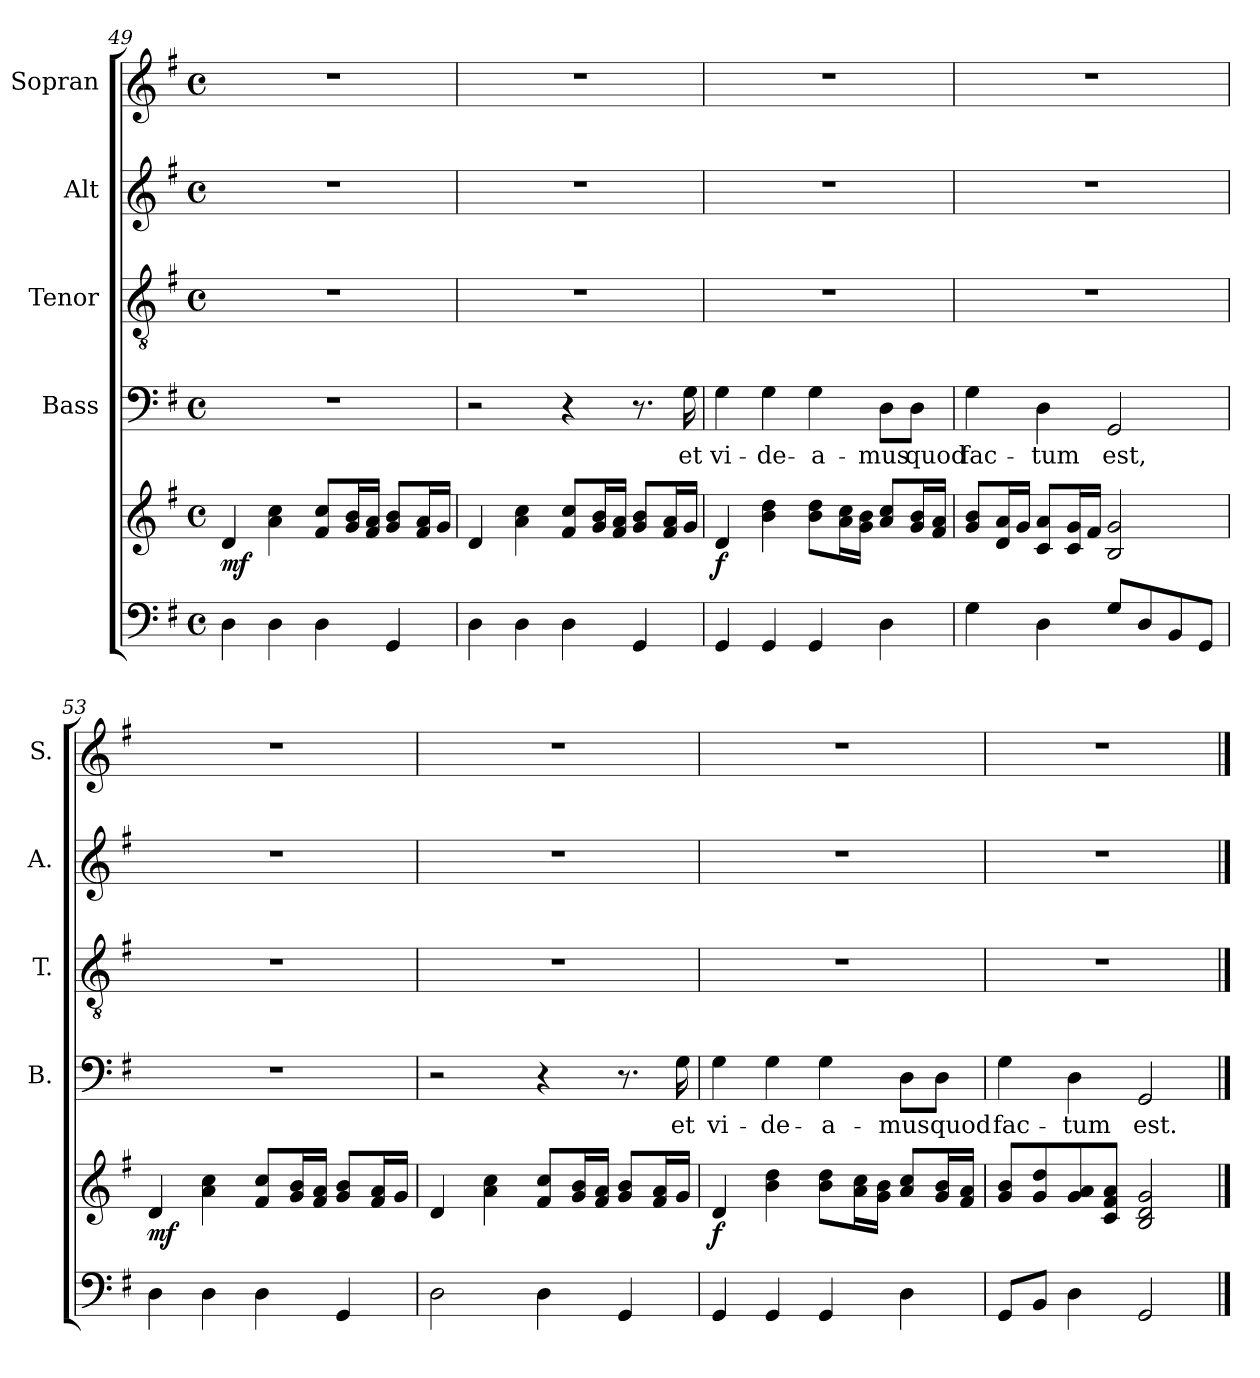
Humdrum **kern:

**kern	**kern	**dynam	**kern	**text	**kern	**kern	**kern
*part5	*part5	*part5	*part4	*part4	*part3	*part2	*part1
*staff6	*staff5	*staff5/6	*staff4	*staff4	*staff3	*staff2	*staff1
*	*	*	*I"Bass	*	*I"Tenor	*I"Alt	*I"Sopran
*	*	*	*I'B.	*	*I'T.	*I'A.	*I'S.
*clefF4	*clefG2	*	*clefF4	*	*clefGv2	*clefG2	*clefG2
*k[f#]	*k[f#]	*	*k[f#]	*	*k[f#]	*k[f#]	*k[f#]
*G:	*G:	*	*G:	*	*G:	*G:	*G:
*M4/4	*M4/4	*	*M4/4	*	*M4/4	*M4/4	*M4/4
*met(c)	*met(c)	*	*met(c)	*	*met(c)	*met(c)	*met(c)
=49	=49	=49	=49	=49	=49	=49	=49
!	!	!LO:DY:b	!	!	!	!	!
4D\	4d/	mf	1r	.	1r	1r	1r
4D\	4a\ 4cc\	.	.	.	.	.	.
4D\	8f#/ 8cc/L	.	.	.	.	.	.
.	16g/ 16b/L	.	.	.	.	.	.
.	16f#/ 16a/JJ	.	.	.	.	.	.
4GG/	8g/ 8b/L	.	.	.	.	.	.
.	16f#/ 16a/L	.	.	.	.	.	.
.	16g/JJ	.	.	.	.	.	.
=50	=50	=50	=50	=50	=50	=50	=50
4D\	4d/	.	2r	.	1r	1r	1r
4D\	4a\ 4cc\	.	.	.	.	.	.
4D\	8f#/ 8cc/L	.	4r	.	.	.	.
.	16g/ 16b/L	.	.	.	.	.	.
.	16f#/ 16a/JJ	.	.	.	.	.	.
4GG/	8g/ 8b/L	.	8.r	.	.	.	.
.	16f#/ 16a/L	.	.	.	.	.	.
!	!	!	!	!LO:LY:b	!	!	!
.	16g/JJ	.	16G\	et	.	.	.
=51	=51	=51	=51	=51	=51	=51	=51
!	!	!LO:DY:b	!	!LO:LY:b	!	!	!
4GG/	4d/	f	4G\	vi-	1r	1r	1r
!	!	!	!	!LO:LY:b	!	!	!
4GG/	4b\ 4dd\	.	4G\	-de-	.	.	.
!	!	!	!	!LO:LY:b	!	!	!
4GG/	8b\ 8dd\L	.	4G\	-a-	.	.	.
.	16a\ 16cc\L	.	.	.	.	.	.
.	16g\ 16b\JJ	.	.	.	.	.	.
!	!	!	!	!LO:LY:b	!	!	!
4D\	8a/ 8cc/L	.	8D\L	-mus	.	.	.
!	!	!	!	!LO:LY:b	!	!	!
.	16g/ 16b/L	.	8D\J	quod	.	.	.
.	16f#/ 16a/JJ	.	.	.	.	.	.
!!LO:LB:g=z
=52	=52	=52	=52	=52	=52	=52	=52
!	!	!	!	!LO:LY:b	!	!	!
4G\	8g/ 8b/L	.	4G\	fac-	1r	1r	1r
.	16d/ 16a/L	.	.	.	.	.	.
.	16g/JJ	.	.	.	.	.	.
!	!	!	!	!LO:LY:b	!	!	!
4D\	8c/ 8a/L	.	4D\	-tum	.	.	.
.	16c/ 16g/L	.	.	.	.	.	.
.	16f#/JJ	.	.	.	.	.	.
!	!	!	!	!LO:LY:b	!	!	!
8G/L	2B/ 2g/	.	2GG/	est,	.	.	.
8D/	.	.	.	.	.	.	.
8BB/	.	.	.	.	.	.	.
8GG/J	.	.	.	.	.	.	.
=53	=53	=53	=53	=53	=53	=53	=53
!	!	!LO:DY:b	!	!	!	!	!
4D\	4d/	mf	1r	.	1r	1r	1r
4D\	4a\ 4cc\	.	.	.	.	.	.
4D\	8f#/ 8cc/L	.	.	.	.	.	.
.	16g/ 16b/L	.	.	.	.	.	.
.	16f#/ 16a/JJ	.	.	.	.	.	.
4GG/	8g/ 8b/L	.	.	.	.	.	.
.	16f#/ 16a/L	.	.	.	.	.	.
.	16g/JJ	.	.	.	.	.	.
=54	=54	=54	=54	=54	=54	=54	=54
2D\	4d/	.	2r	.	1r	1r	1r
.	4a\ 4cc\	.	.	.	.	.	.
4D\	8f#/ 8cc/L	.	4r	.	.	.	.
.	16g/ 16b/L	.	.	.	.	.	.
.	16f#/ 16a/JJ	.	.	.	.	.	.
4GG/	8g/ 8b/L	.	8.r	.	.	.	.
.	16f#/ 16a/L	.	.	.	.	.	.
!	!	!	!	!LO:LY:b	!	!	!
.	16g/JJ	.	16G\	et	.	.	.
=55	=55	=55	=55	=55	=55	=55	=55
!	!	!LO:DY:b	!	!LO:LY:b	!	!	!
4GG/	4d/	f	4G\	vi-	1r	1r	1r
!	!	!	!	!LO:LY:b	!	!	!
4GG/	4b\ 4dd\	.	4G\	-de-	.	.	.
!	!	!	!	!LO:LY:b	!	!	!
4GG/	8b\ 8dd\L	.	4G\	-a-	.	.	.
.	16a\ 16cc\L	.	.	.	.	.	.
.	16g\ 16b\JJ	.	.	.	.	.	.
!	!	!	!	!LO:LY:b	!	!	!
4D\	8a/ 8cc/L	.	8D\L	-mus	.	.	.
!	!	!	!	!LO:LY:b	!	!	!
.	16g/ 16b/L	.	8D\J	quod	.	.	.
.	16f#/ 16a/JJ	.	.	.	.	.	.
=56	=56	=56	=56	=56	=56	=56	=56
!	!	!	!	!LO:LY:b	!	!	!
8GG/L	8g/ 8b/L	.	4G\	fac-	1r	1r	1r
8BB/J	8g/ 8dd/	.	.	.	.	.	.
!	!	!	!	!LO:LY:b	!	!	!
4D\	8g/ 8a/	.	4D\	-tum	.	.	.
.	8c/ 8f#/ 8a/J	.	.	.	.	.	.
!	!	!	!	!LO:LY:b	!	!	!
2GG/	2B/ 2d/ 2g/	.	2GG/	est.	.	.	.
==	==	==	==	==	==	==	==
*-	*-	*-	*-	*-	*-	*-	*-
